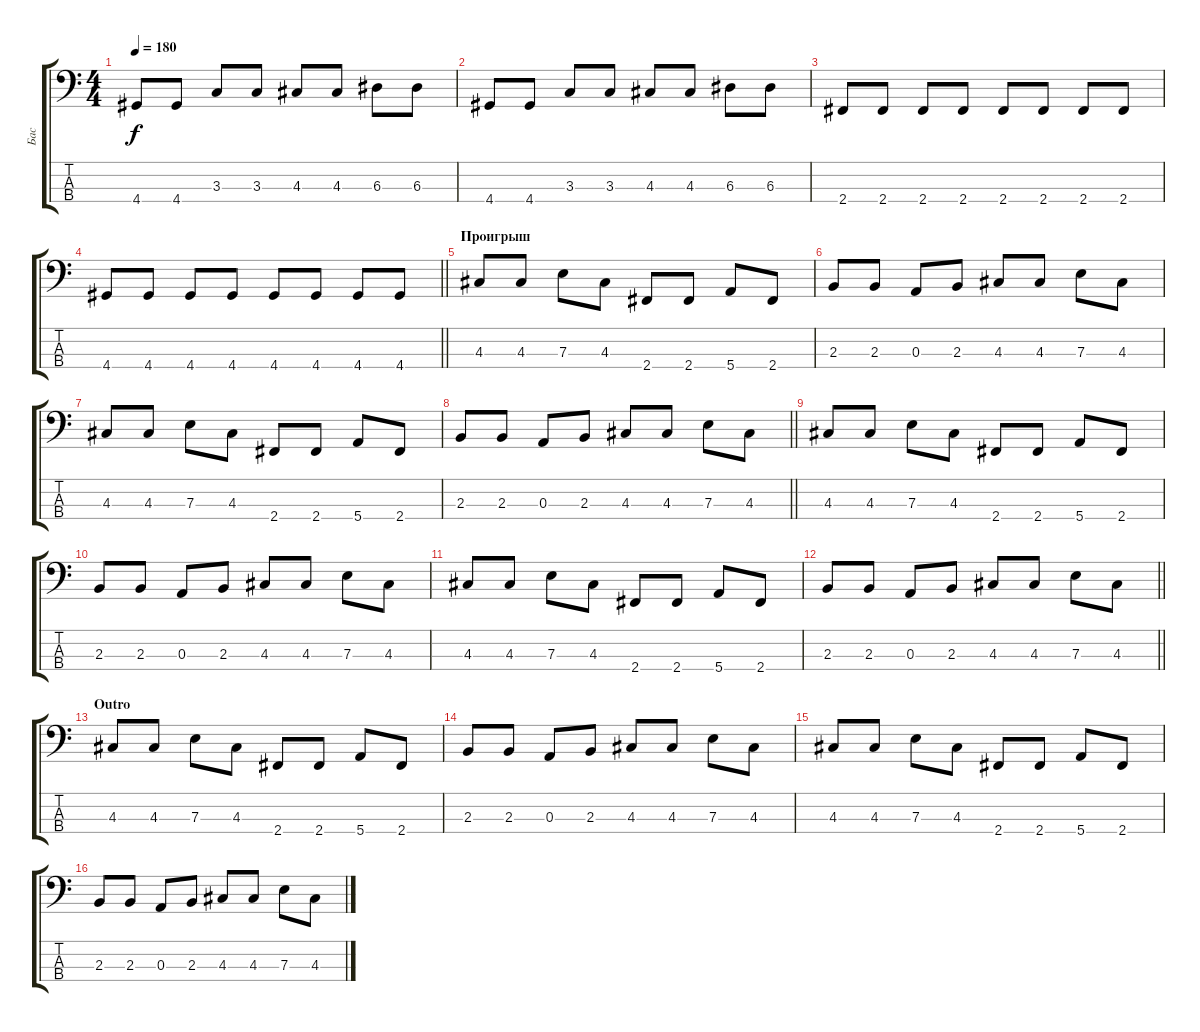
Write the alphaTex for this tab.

\track ("Бас" "Бас") {instrument electricbassfinger}
\staff {score tabs}
\tuning (G2 D2 A1 E1) {hide}
\ts (4 4)
\tempo 180
\clef f4
\ks c
4.4.8{dy f} 4.4.8 3.3.8 3.3.8 4.3.8 4.3.8 6.3.8 6.3.8 |
4.4.8 4.4.8 3.3.8 3.3.8 4.3.8 4.3.8 6.3.8 6.3.8 |
2.4.8 2.4.8 2.4.8 2.4.8 2.4.8 2.4.8 2.4.8 2.4.8 |
\barLineRight lightlight
4.4.8 4.4.8 4.4.8 4.4.8 4.4.8 4.4.8 4.4.8 4.4.8 |
\section ("" "Проигрыш")
4.3.8 4.3.8 7.3.8 4.3.8 2.4.8 2.4.8 5.4.8 2.4.8 |
2.3.8 2.3.8 0.3.8 2.3.8 4.3.8 4.3.8 7.3.8 4.3.8 |
4.3.8 4.3.8 7.3.8 4.3.8 2.4.8 2.4.8 5.4.8 2.4.8 |
\barLineRight lightlight
2.3.8 2.3.8 0.3.8 2.3.8 4.3.8 4.3.8 7.3.8 4.3.8 |
4.3.8 4.3.8 7.3.8 4.3.8 2.4.8 2.4.8 5.4.8 2.4.8 |
2.3.8 2.3.8 0.3.8 2.3.8 4.3.8 4.3.8 7.3.8 4.3.8 |
4.3.8 4.3.8 7.3.8 4.3.8 2.4.8 2.4.8 5.4.8 2.4.8 |
\barLineRight lightlight
2.3.8 2.3.8 0.3.8 2.3.8 4.3.8 4.3.8 7.3.8 4.3.8 |
\section ("" "Outro")
4.3.8 4.3.8 7.3.8 4.3.8 2.4.8 2.4.8 5.4.8 2.4.8 |
2.3.8 2.3.8 0.3.8 2.3.8 4.3.8 4.3.8 7.3.8 4.3.8 |
4.3.8 4.3.8 7.3.8 4.3.8 2.4.8 2.4.8 5.4.8 2.4.8 |
2.3.8 2.3.8 0.3.8 2.3.8 4.3.8 4.3.8 7.3.8 4.3.8
